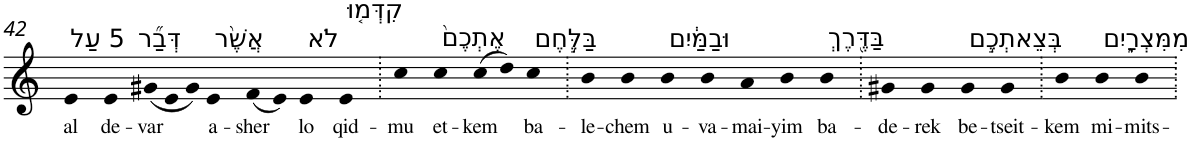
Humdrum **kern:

**kern	**text
*part1	*part1
*staff1	*staff1
*I"Piano	*
*I'Pno	*
!!LO:PB:g=z
*clefG2	*
*k[]	*
=42	=42
!LO:TX:a:t=5 עַל	!
!	!LO:LY:b
4e	al
!LO:TX:a:t=דְּבַ֞ר	!
!	!LO:LY:b
4e	de-
!	!LO:LY:b
(12g#X	-var
12e	.
12g#)	.
!LO:TX:a:t=אֲשֶׁ֨ר	!
!	!LO:LY:b
4e	a-
!	!LO:LY:b
(8f	-sher
8e)	.
!LO:TX:a:t=לֹא	!
!	!LO:LY:b
4e	lo
!LO:TX:a:t=קִדְּמ֤וּ	!
!	!LO:LY:b
4e	qid-
=43.	=43.
!	!LO:LY:b
4cc	-mu
!LO:TX:a:t=אֶתְכֶם֙	!
!	!LO:LY:b
4cc	et-
!	!LO:LY:b
(8cc	-kem
8dd)	.
!LO:TX:a:t=בַּלֶּ֣חֶם	!
!	!LO:LY:b
4cc	ba-
=44.	=44.
!	!LO:LY:b
4b	-le-
!	!LO:LY:b
4b	-chem
!LO:TX:a:t=וּבַמַּ֔יִם	!
!	!LO:LY:b
4b	u-
!	!LO:LY:b
4b	-va-
!	!LO:LY:b
4a	-mai-
!	!LO:LY:b
4b	-yim
!LO:TX:a:t=בַּדֶּ֖רֶךְ	!
!	!LO:LY:b
4b	ba-
=45.	=45.
!	!LO:LY:b
4g#X	-de-
!	!LO:LY:b
4g#	-rek
!LO:TX:a:t=בְּצֵאתְכֶ֣ם	!
!	!LO:LY:b
4g#	be-
!	!LO:LY:b
4g#	-tseit-
=46.	=46.
!	!LO:LY:b
4b	-kem
!LO:TX:a:t=מִמִּצְרָ֑יִם	!
!	!LO:LY:b
4b	mi-
!	!LO:LY:b
4b	-mits-
=.	=.
*-	*-
